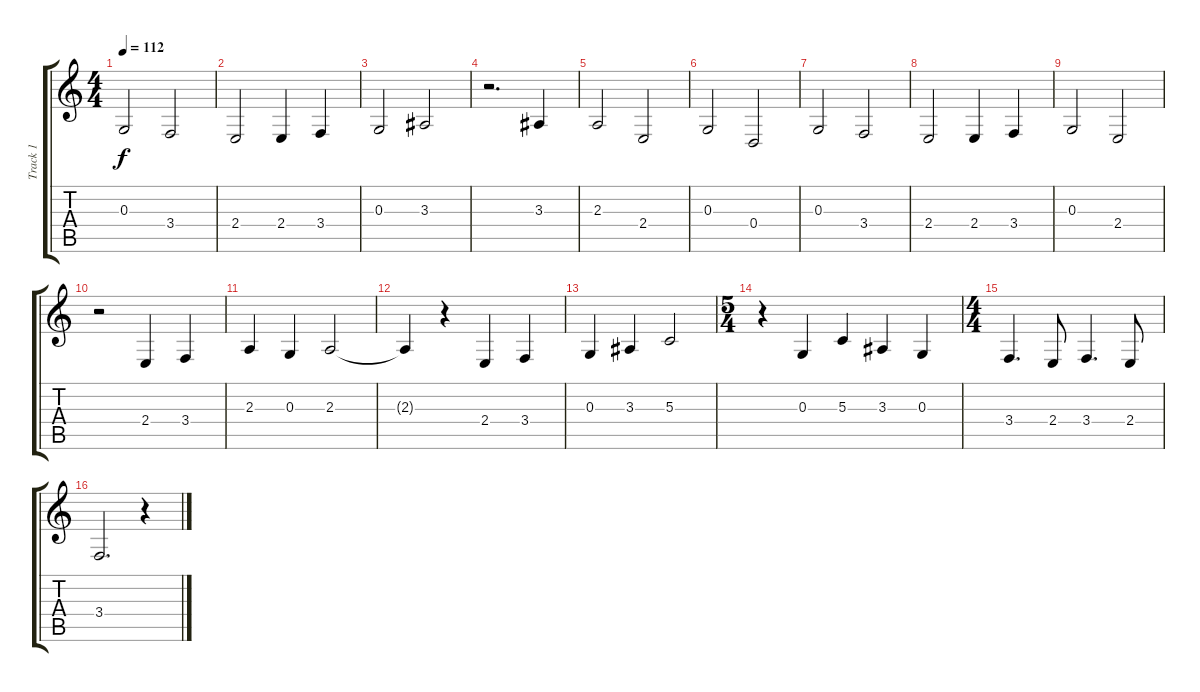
\track ("Track 1" "Track 1") {instrument tenorsax}
\staff {score tabs}
\tuning (E4 B3 G3 D3 A2 E2) {hide}
\ts (4 4)
\tempo 112
\clef g2
\ks c
0.3.2{dy f} 3.4.2 |
2.4.2 2.4.4 3.4.4 |
0.3.2 3.3.2 |
r.2{d} 3.3.4 |
2.3.2 2.4.2 |
0.3.2 0.4.2 |
0.3.2 3.4.2 |
2.4.2 2.4.4 3.4.4 |
0.3.2 2.4.2 |
r.2 2.4.4 3.4.4 |
2.3.4 0.3.4 2.3.2 |
2.3{t}.4 r.4 2.4.4 3.4.4 |
0.3.4 3.3.4 5.3.2 |
\ts (5 4)
r.4 0.3.4 5.3.4 3.3.4 0.3.4 |
\ts (4 4)
3.4.4{d} 2.4.8 3.4.4{d} 2.4.8 |
3.4.2{d} r.4
